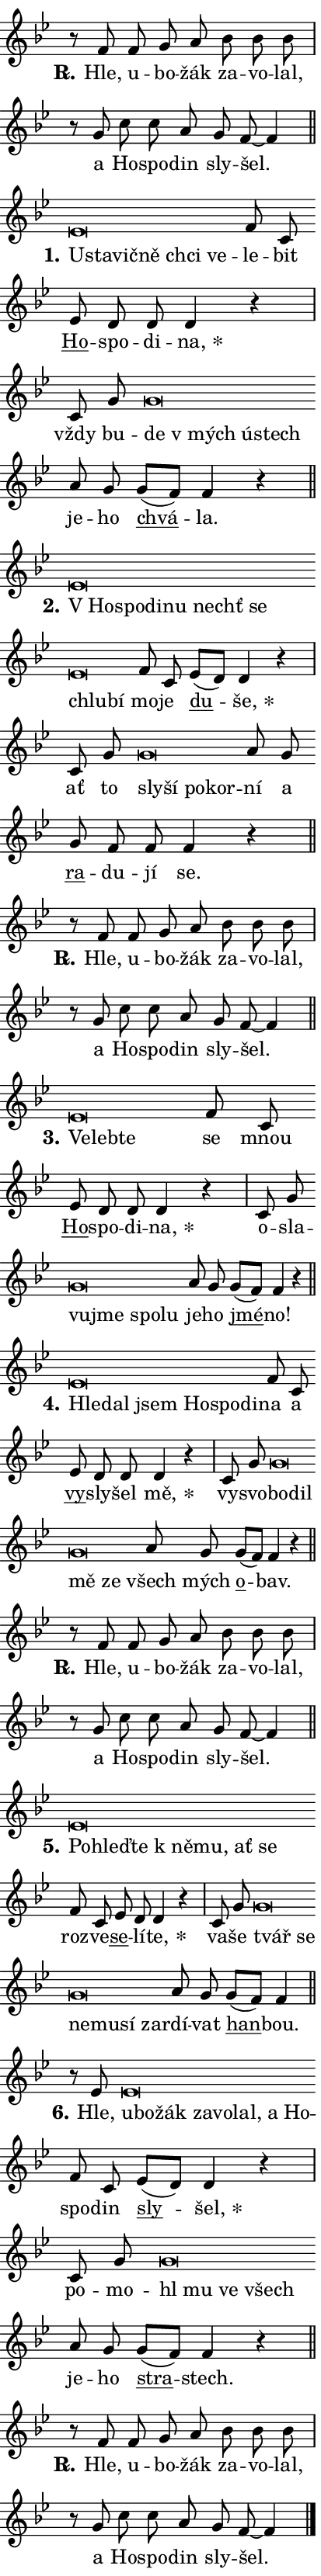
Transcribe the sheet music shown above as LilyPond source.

\version "2.24.0"
\header { tagline = "" }
\paper {
  indent = 0\cm
  top-margin = 0\cm
  right-margin = 0.13\cm % to fit lyric hyphens
  bottom-margin = 0\cm
  left-margin = 0\cm
  paper-width = 7\cm
  page-breaking = #ly:one-page-breaking
  system-system-spacing.basic-distance = #11
  score-system-spacing.basic-distance = #11
  ragged-last = ##f
}


%% Author: Thomas Morley
%% https://lists.gnu.org/archive/html/lilypond-user/2020-05/msg00002.html
#(define (line-position grob)
"Returns position of @var[grob} in current system:
   @code{'start}, if at first time-step
   @code{'end}, if at last time-step
   @code{'middle} otherwise
"
  (let* ((col (ly:item-get-column grob))
         (ln (ly:grob-object col 'left-neighbor))
         (rn (ly:grob-object col 'right-neighbor))
         (col-to-check-left (if (ly:grob? ln) ln col))
         (col-to-check-right (if (ly:grob? rn) rn col))
         (break-dir-left
           (and
             (ly:grob-property col-to-check-left 'non-musical #f)
             (ly:item-break-dir col-to-check-left)))
         (break-dir-right
           (and
             (ly:grob-property col-to-check-right 'non-musical #f)
             (ly:item-break-dir col-to-check-right))))
        (cond ((eqv? 1 break-dir-left) 'start)
              ((eqv? -1 break-dir-right) 'end)
              (else 'middle))))

#(define (tranparent-at-line-position vctor)
  (lambda (grob)
  "Relying on @code{line-position} select the relevant enry from @var{vctor}.
Used to determine transparency,"
    (case (line-position grob)
      ((end) (not (vector-ref vctor 0)))
      ((middle) (not (vector-ref vctor 1)))
      ((start) (not (vector-ref vctor 2))))))

noteHeadBreakVisibility =
#(define-music-function (break-visibility)(vector?)
"Makes @code{NoteHead}s transparent relying on @var{break-visibility}"
#{
  \override NoteHead.transparent =
    #(tranparent-at-line-position break-visibility)
#})

#(define delete-ledgers-for-transparent-note-heads
  (lambda (grob)
    "Reads whether a @code{NoteHead} is transparent.
If so this @code{NoteHead} is removed from @code{'note-heads} from
@var{grob}, which is supposed to be @code{LedgerLineSpanner}.
As a result ledgers are not printed for this @code{NoteHead}"
    (let* ((nhds-array (ly:grob-object grob 'note-heads))
           (nhds-list
             (if (ly:grob-array? nhds-array)
                 (ly:grob-array->list nhds-array)
                 '()))
           ;; Relies on the transparent-property being done before
           ;; Staff.LedgerLineSpanner.after-line-breaking is executed.
           ;; This is fragile ...
           (to-keep
             (remove
               (lambda (nhd)
                 (ly:grob-property nhd 'transparent #f))
               nhds-list)))
      ;; TODO find a better method to iterate over grob-arrays, similiar
      ;; to filter/remove etc for lists
      ;; For now rebuilt from scratch
      (set! (ly:grob-object grob 'note-heads)  '())
      (for-each
        (lambda (nhd)
          (ly:pointer-group-interface::add-grob grob 'note-heads nhd))
        to-keep))))

squashNotes = {
  \override NoteHead.X-extent = #'(-0.2 . 0.2)
  \override NoteHead.Y-extent = #'(-0.75 . 0)
  \override NoteHead.stencil =
    #(lambda (grob)
       (let ((pos (ly:grob-property grob 'staff-position)))
         (begin
           (if (< pos -7) (display "ERROR: Lower brevis then expected\n") (display ""))
           (if (<= pos -6) ly:text-interface::print ly:note-head::print))))
}
unSquashNotes = {
  \revert NoteHead.X-extent
  \revert NoteHead.Y-extent
  \revert NoteHead.stencil
}

hideNotes = \noteHeadBreakVisibility #begin-of-line-visible
unHideNotes = \noteHeadBreakVisibility #all-visible

% work-around for resetting accidentals
% https://lilypond.org/doc/v2.23/Documentation/notation/displaying-rhythms#unmetered-music
cadenzaMeasure = {
  \cadenzaOff
  \partial 1024 s1024
  \cadenzaOn
}

#(define-markup-command (accent layout props text) (markup?)
  "Underline accented syllable"
  (interpret-markup layout props
    #{\markup \override #'(offset . 4.3) \underline { #text }#}))

responsum = \markup \concat {
  "R" \hspace #-1.05 \path #0.1 #'((moveto 0 0.07) (lineto 0.9 0.8)) \hspace #0.05 "."
}

spaceSize = #0.6828661417322834 % exact space size for TeX Gyre Schola

\layout {
  \context {
    \Staff
    \remove "Time_signature_engraver"
    \override LedgerLineSpanner.after-line-breaking = #delete-ledgers-for-transparent-note-heads
  }
  \context {
    \Lyrics {
      \override LyricSpace.minimum-distance = \spaceSize
      \override LyricText.font-name = #"TeX Gyre Schola"
      \override LyricText.font-size = 1
      \override StanzaNumber.font-name = #"TeX Gyre Schola Bold"
      \override StanzaNumber.font-size = 1
    }
  }
  \context {
    \Score 
    \override NoteHead.text =
      #(lambda (grob) 
        (let ((pos (ly:grob-property grob 'staff-position)))
          #{\markup {
            \combine
              \halign #-0.55 \raise #(if (= pos -6) 0 0.5) \override #'(thickness . 2) \draw-line #'(3.2 . 0)
              \musicglyph "noteheads.sM1"
          }#}))
  }
}

% magnetic-lyrics.ily
%
%   written by
%     Jean Abou Samra <jean@abou-samra.fr>
%     Werner Lemberg <wl@gnu.org>
%
%   adapted by
%     Jiri Hon <jiri.hon@gmail.com>
%
% Version 2022-Apr-15

% https://www.mail-archive.com/lilypond-user@gnu.org/msg149350.html

#(define (Left_hyphen_pointer_engraver context)
   "Collect syllable-hyphen-syllable occurrences in lyrics and store
them in properties.  This engraver only looks to the left.  For
example, if the lyrics input is @code{foo -- bar}, it does the
following.

@itemize @bullet
@item
Set the @code{text} property of the @code{LyricHyphen} grob between
@q{foo} and @q{bar} to @code{foo}.

@item
Set the @code{left-hyphen} property of the @code{LyricText} grob with
text @q{foo} to the @code{LyricHyphen} grob between @q{foo} and
@q{bar}.
@end itemize

Use this auxiliary engraver in combination with the
@code{lyric-@/text::@/apply-@/magnetic-@/offset!} hook."
   (let ((hyphen #f)
         (text #f))
     (make-engraver
      (acknowledgers
       ((lyric-syllable-interface engraver grob source-engraver)
        (set! text grob)))
      (end-acknowledgers
       ((lyric-hyphen-interface engraver grob source-engraver)
        ;(when (not (grob::has-interface grob 'lyric-space-interface))
          (set! hyphen grob)));)
      ((stop-translation-timestep engraver)
       (when (and text hyphen)
         (ly:grob-set-object! text 'left-hyphen hyphen))
       (set! text #f)
       (set! hyphen #f)))))

#(define (lyric-text::apply-magnetic-offset! grob)
   "If the space between two syllables is less than the value in
property @code{LyricText@/.details@/.squash-threshold}, move the right
syllable to the left so that it gets concatenated with the left
syllable.

Use this function as a hook for
@code{LyricText@/.after-@/line-@/breaking} if the
@code{Left_@/hyphen_@/pointer_@/engraver} is active."
   (let ((hyphen (ly:grob-object grob 'left-hyphen #f)))
     (when hyphen
       (let ((left-text (ly:spanner-bound hyphen LEFT)))
         (when (grob::has-interface left-text 'lyric-syllable-interface)
           (let* ((common (ly:grob-common-refpoint grob left-text X))
                  (this-x-ext (ly:grob-extent grob common X))
                  (left-x-ext
                   (begin
                     ;; Trigger magnetism for left-text.
                     (ly:grob-property left-text 'after-line-breaking)
                     (ly:grob-extent left-text common X)))
                  ;; `delta` is the gap width between two syllables.
                  (delta (- (interval-start this-x-ext)
                            (interval-end left-x-ext)))
                  (details (ly:grob-property grob 'details))
                  (threshold (assoc-get 'squash-threshold details 0.2)))
             (when (< delta threshold)
               (let* (;; We have to manipulate the input text so that
                      ;; ligatures crossing syllable boundaries are not
                      ;; disabled.  For languages based on the Latin
                      ;; script this is essentially a beautification.
                      ;; However, for non-Western scripts it can be a
                      ;; necessity.
                      (lt (ly:grob-property left-text 'text))
                      (rt (ly:grob-property grob 'text))
                      (is-space (grob::has-interface hyphen 'lyric-space-interface))
                      (space (if is-space " " ""))
                      (extra-delta (if is-space spaceSize 0))
                      ;; Append new syllable.
                      (ltrt-space (if (and (string? lt) (string? rt))
                                (string-append lt space rt)
                                (make-concat-markup (list lt space rt))))
                      ;; Right-align `ltrt` to the right side.
                      (ltrt-space-markup (grob-interpret-markup
                               grob
                               (make-translate-markup
                                (cons (interval-length this-x-ext) 0)
                                (make-right-align-markup ltrt-space)))))
                 (begin
                   ;; Don't print `left-text`.
                   (ly:grob-set-property! left-text 'stencil #f)
                   ;; Set text and stencil (which holds all collected
                   ;; syllables so far) and shift it to the left.
                   (ly:grob-set-property! grob 'text ltrt-space)
                   (ly:grob-set-property! grob 'stencil ltrt-space-markup)
                   (ly:grob-translate-axis! grob (- (- delta extra-delta)) X))))))))))


#(define (lyric-hyphen::displace-bounds-first grob)
   ;; Make very sure this callback isn't triggered too early.
   (let ((left (ly:spanner-bound grob LEFT))
         (right (ly:spanner-bound grob RIGHT)))
     (ly:grob-property left 'after-line-breaking)
     (ly:grob-property right 'after-line-breaking)
     (ly:lyric-hyphen::print grob)))

squashThreshold = #0.4

\layout {
  \context {
    \Lyrics
    \consists #Left_hyphen_pointer_engraver
    \override LyricText.after-line-breaking =
      #lyric-text::apply-magnetic-offset!
    \override LyricHyphen.stencil = #lyric-hyphen::displace-bounds-first
    \override LyricText.details.squash-threshold = \squashThreshold
    \override LyricHyphen.minimum-distance = 0
    \override LyricHyphen.minimum-length = \squashThreshold
  }
}

squashText = \override LyricText.details.squash-threshold = 9999
unSquashText = \override LyricText.details.squash-threshold = \squashThreshold

leftText = \override LyricText.self-alignment-X = #LEFT
unLeftText = \revert LyricText.self-alignment-X

starOffset = #(lambda (grob) 
                (let ((x_offset (ly:self-alignment-interface::aligned-on-x-parent grob)))
                  (if (= x_offset 0) 0 (+ x_offset 1.2))))

star = #(define-music-function (syllable)(string?)
"Append star separator at the end of a syllable"
#{
  \once \override LyricText.X-offset = #starOffset
  \lyricmode { \markup {
    #syllable
    \override #'((font-name . "TeX Gyre Schola Bold")) \hspace #0.2 \lower #0.65 \larger "*"
  } }
#})

starAccent = #(define-music-function (syllable)(string?)
"Append star separator at the end of a syllable and make accent"
#{
  \once \override LyricText.X-offset = #starOffset
  \lyricmode { \markup {
    \accent #syllable
    \override #'((font-name . "TeX Gyre Schola Bold")) \hspace #0.2 \lower #0.65 \larger "*"
  } }
#})

breath = #(define-music-function (syllable)(string?)
"Append breathing indicator at the end of a syllable"
#{
  \lyricmode { \markup { #syllable "+" } }
#})

optionalBreath = #(define-music-function (syllable)(string?)
"Append optional breathing indicator at the end of a syllable"
#{
  \lyricmode { \markup { #syllable "(+)" } }
#})


\score {
    <<
        \new Voice = "melody" { \cadenzaOn \key bes \major \relative { r8 f' f g a bes bes bes \cadenzaMeasure \bar "|" r g c c a g f~ f4 \cadenzaMeasure \bar "||" \break } }
        \new Lyrics \lyricsto "melody" { \lyricmode { \set stanza = \responsum
Hle, u -- bo -- žák za -- vo -- lal, a Ho -- spo -- din sly -- šel. } }
    >>
    \layout {}
}

\score {
    <<
        \new Voice = "melody" { \cadenzaOn \key bes \major \relative { \squashNotes es'\breve*1/16 \hideNotes \breve*1/16 \bar "" \breve*1/16 \bar "" \breve*1/16 \bar "" \breve*1/16 \breve*1/16 \bar "" \unHideNotes \unSquashNotes f8 c \bar "" es d d d4 r \cadenzaMeasure \bar "|" c8 g' \bar "" \squashNotes g\breve*1/16 \hideNotes \breve*1/16 \bar "" \breve*1/16 \breve*1/16 \bar "" \unHideNotes \unSquashNotes a8 g \bar "" g[( f)] f4 r \cadenzaMeasure \bar "||" \break } }
        \new Lyrics \lyricsto "melody" { \lyricmode { \set stanza = "1."
\leftText U -- \squashText sta -- vič -- ně chci ve -- \unLeftText \unSquashText le -- bit \markup \accent Ho -- spo -- di -- \star na, vždy bu -- \leftText de \squashText "v mých" ú -- stech \unLeftText \unSquashText je -- ho \markup \accent chvá -- la. } }
    >>
    \layout {}
}

\score {
    <<
        \new Voice = "melody" { \cadenzaOn \key bes \major \relative { \squashNotes es'\breve*1/16 \hideNotes \breve*1/16 \bar "" \breve*1/16 \bar "" \breve*1/16 \bar "" \breve*1/16 \bar "" \breve*1/16 \bar "" \breve*1/16 \breve*1/16 \bar "" \unHideNotes \unSquashNotes f8 c \bar "" es[( d)] d4 r \cadenzaMeasure \bar "|" c8 g' \bar "" \squashNotes g\breve*1/16 \hideNotes \breve*1/16 \bar "" \breve*1/16 \breve*1/16 \bar "" \unHideNotes \unSquashNotes a8 g \bar "" g f f f4 r \cadenzaMeasure \bar "||" \break } }
        \new Lyrics \lyricsto "melody" { \lyricmode { \set stanza = "2."
\leftText "V Ho" -- \squashText spo -- di -- nu nechť se chlu -- bí \unLeftText \unSquashText mo -- je \markup \accent du -- \star še, ať to \leftText sly -- \squashText ší po -- kor -- \unLeftText \unSquashText ní a \markup \accent ra -- du -- jí se. } }
    >>
    \layout {}
}

\score {
    <<
        \new Voice = "melody" { \cadenzaOn \key bes \major \relative { r8 f' f g a bes bes bes \cadenzaMeasure \bar "|" r g c c a g f~ f4 \cadenzaMeasure \bar "||" \break } }
        \new Lyrics \lyricsto "melody" { \lyricmode { \set stanza = \responsum
Hle, u -- bo -- žák za -- vo -- lal, a Ho -- spo -- din sly -- šel. } }
    >>
    \layout {}
}

\score {
    <<
        \new Voice = "melody" { \cadenzaOn \key bes \major \relative { \squashNotes es'\breve*1/16 \hideNotes \breve*1/16 \breve*1/16 \bar "" \unHideNotes \unSquashNotes f8 c \bar "" es d d d4 r \cadenzaMeasure \bar "|" c8 g' \bar "" \squashNotes g\breve*1/16 \hideNotes \breve*1/16 \bar "" \breve*1/16 \breve*1/16 \bar "" \unHideNotes \unSquashNotes a8 g \bar "" g[( f)] f4 r \cadenzaMeasure \bar "||" \break } }
        \new Lyrics \lyricsto "melody" { \lyricmode { \set stanza = "3."
\leftText Ve -- \squashText leb -- te \unLeftText \unSquashText se mnou \markup \accent Ho -- spo -- di -- \star na, o -- sla -- \leftText vu -- \squashText jme spo -- lu \unLeftText \unSquashText je -- ho \markup \accent jmé -- no! } }
    >>
    \layout {}
}

\score {
    <<
        \new Voice = "melody" { \cadenzaOn \key bes \major \relative { \squashNotes es'\breve*1/16 \hideNotes \breve*1/16 \bar "" \breve*1/16 \bar "" \breve*1/16 \bar "" \breve*1/16 \breve*1/16 \bar "" \unHideNotes \unSquashNotes f8 c \bar "" es d d d4 r \cadenzaMeasure \bar "|" c8 g' \bar "" \squashNotes g\breve*1/16 \hideNotes \breve*1/16 \bar "" \breve*1/16 \breve*1/16 \bar "" \unHideNotes \unSquashNotes a8 g \bar "" g[( f)] f4 r \cadenzaMeasure \bar "||" \break } }
        \new Lyrics \lyricsto "melody" { \lyricmode { \set stanza = "4."
\leftText Hle -- \squashText dal jsem Ho -- spo -- di -- \unLeftText \unSquashText na a \markup \accent vy -- sly -- šel \star mě, vy -- svo -- \leftText bo -- \squashText dil mě ze \unLeftText \unSquashText všech mých \markup \accent o -- bav. } }
    >>
    \layout {}
}

\score {
    <<
        \new Voice = "melody" { \cadenzaOn \key bes \major \relative { r8 f' f g a bes bes bes \cadenzaMeasure \bar "|" r g c c a g f~ f4 \cadenzaMeasure \bar "||" \break } }
        \new Lyrics \lyricsto "melody" { \lyricmode { \set stanza = \responsum
Hle, u -- bo -- žák za -- vo -- lal, a Ho -- spo -- din sly -- šel. } }
    >>
    \layout {}
}

\score {
    <<
        \new Voice = "melody" { \cadenzaOn \key bes \major \relative { \squashNotes es'\breve*1/16 \hideNotes \breve*1/16 \bar "" \breve*1/16 \bar "" \breve*1/16 \bar "" \breve*1/16 \bar "" \breve*1/16 \breve*1/16 \bar "" \unHideNotes \unSquashNotes f8 c \bar "" es d d4 r \cadenzaMeasure \bar "|" c8 g' \bar "" \squashNotes g\breve*1/16 \hideNotes \breve*1/16 \bar "" \breve*1/16 \bar "" \breve*1/16 \bar "" \breve*1/16 \breve*1/16 \bar "" \unHideNotes \unSquashNotes a8 g \bar "" g[( f)] f4 \cadenzaMeasure \bar "||" \break } }
        \new Lyrics \lyricsto "melody" { \lyricmode { \set stanza = "5."
\leftText Po -- \squashText hleď -- te "k ně" -- mu, ať se \unLeftText \unSquashText roz -- ve -- \markup \accent se -- lí -- \star te, va -- še \leftText tvář \squashText se ne -- mu -- sí za -- \unLeftText \unSquashText rdí -- vat \markup \accent han -- bou. } }
    >>
    \layout {}
}

\score {
    <<
        \new Voice = "melody" { \cadenzaOn \key bes \major \relative { r8 es'8 \squashNotes es\breve*1/16 \hideNotes \breve*1/16 \bar "" \breve*1/16 \bar "" \breve*1/16 \bar "" \breve*1/16 \bar "" \breve*1/16 \bar "" \breve*1/16 \breve*1/16 \bar "" \unHideNotes \unSquashNotes f8 c \bar "" es[( d)] d4 r \cadenzaMeasure \bar "|" c8 g' \bar "" \squashNotes g\breve*1/16 \hideNotes \breve*1/16 \bar "" \breve*1/16 \breve*1/16 \bar "" \unHideNotes \unSquashNotes a8 g \bar "" g[( f)] f4 r \cadenzaMeasure \bar "||" \break } }
        \new Lyrics \lyricsto "melody" { \lyricmode { \set stanza = "6."
Hle, \leftText u -- \squashText bo -- žák za -- vo -- lal, a Ho -- \unLeftText \unSquashText spo -- din \markup \accent sly -- \star šel, po -- mo -- \leftText hl \squashText mu ve všech \unLeftText \unSquashText je -- ho \markup \accent stra -- stech. } }
    >>
    \layout {}
}

\score {
    <<
        \new Voice = "melody" { \cadenzaOn \key bes \major \relative { r8 f' f g a bes bes bes \cadenzaMeasure \bar "|" r g c c a g f~ f4 \cadenzaMeasure \bar "||" \break } \bar "|." }
        \new Lyrics \lyricsto "melody" { \lyricmode { \set stanza = \responsum
Hle, u -- bo -- žák za -- vo -- lal, a Ho -- spo -- din sly -- šel. } }
    >>
    \layout {}
}
